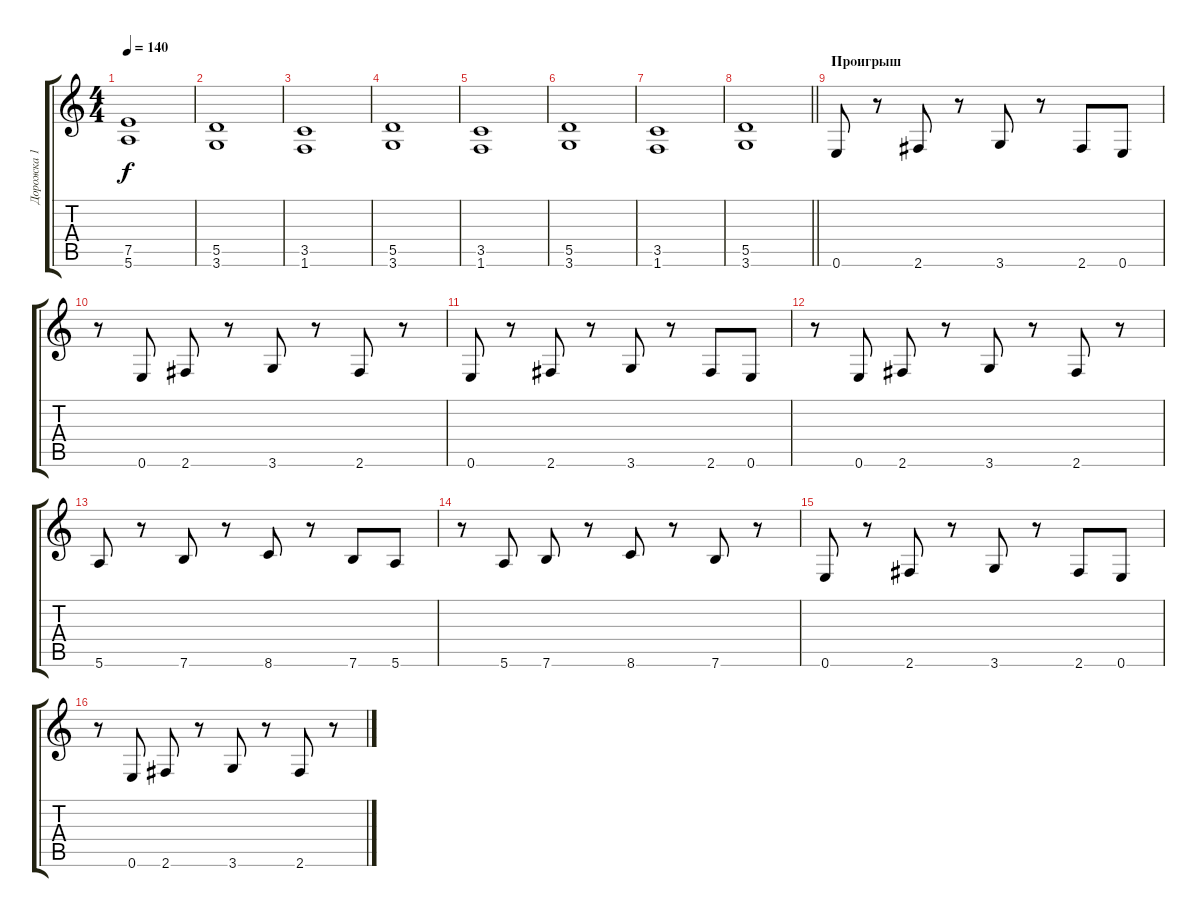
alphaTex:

\track ("Дорожка 1" "Дорожка 1") {instrument distortionguitar}
\staff {score tabs}
\tuning (E4 B3 G3 D3 A2 E2) {hide}
\ts (4 4)
\tempo 140
\clef g2
\ks c
(7.5 5.6).1{dy f} |
(5.5 3.6).1 |
(3.5 1.6).1 |
(5.5 3.6).1 |
(3.5 1.6).1 |
(5.5 3.6).1 |
(3.5 1.6).1 |
\barLineRight lightlight
(5.5 3.6).1 |
\section ("" "Проигрыш")
0.6.8 r.8 2.6.8 r.8 3.6.8 r.8 2.6.8 0.6.8 |
r.8 0.6.8 2.6.8 r.8 3.6.8 r.8 2.6.8 r.8 |
0.6.8 r.8 2.6.8 r.8 3.6.8 r.8 2.6.8 0.6.8 |
r.8 0.6.8 2.6.8 r.8 3.6.8 r.8 2.6.8 r.8 |
5.6.8 r.8 7.6.8 r.8 8.6.8 r.8 7.6.8 5.6.8 |
r.8 5.6.8 7.6.8 r.8 8.6.8 r.8 7.6.8 r.8 |
0.6.8 r.8 2.6.8 r.8 3.6.8 r.8 2.6.8 0.6.8 |
r.8 0.6.8 2.6.8 r.8 3.6.8 r.8 2.6.8 r.8
